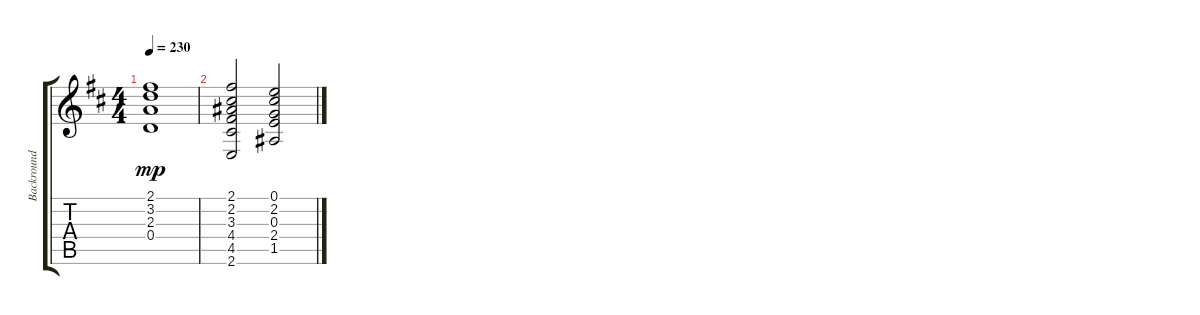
\track ("Backround Guitar" "Backround ") {instrument distortionguitar}
\staff {score tabs}
\tuning (E4 B3 G3 D3 A2 D2) {hide}
\ts (4 4)
\tempo 230
\clef g2
\ks d
(2.1 3.2 2.3 0.4).1{dy mp} |
(2.1 2.2 3.3 4.4 4.5 2.6).2 (0.1 2.2 0.3 2.4 1.5).2
